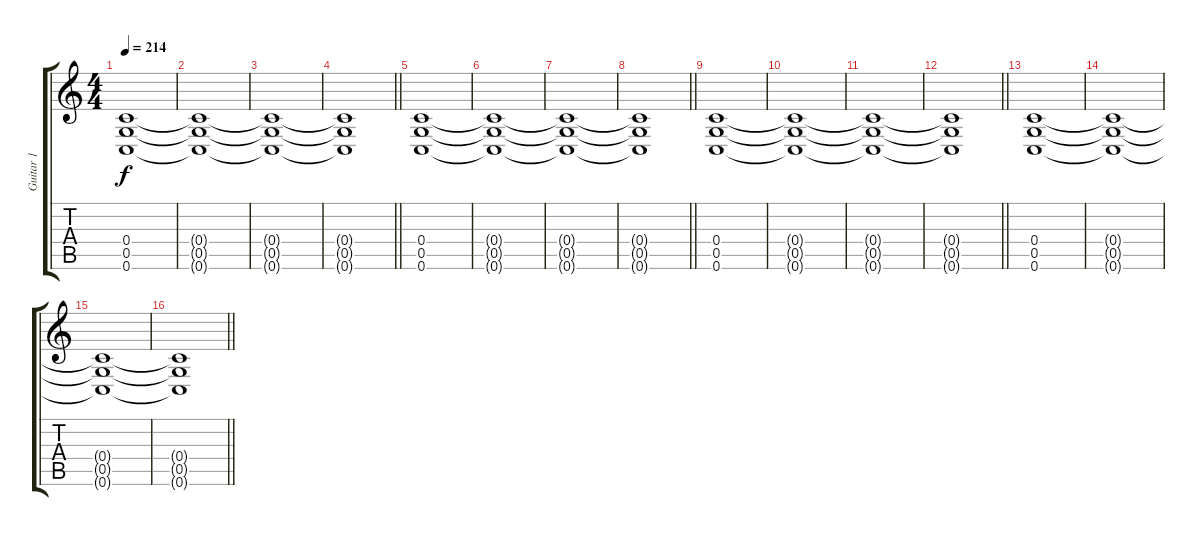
\track ("Guitar 1" "Guitar 1") {instrument distortionguitar}
\staff {score tabs}
\tuning (D4 A3 F3 C3 G2 C2) {hide}
\ts (4 4)
\section ("" "")
\tempo 214
\clef g2
\ks c
(0.4 0.5 0.6).1{dy f} |
(0.4{t} 0.5{t} 0.6{t}).1 |
(0.4{t} 0.5{t} 0.6{t}).1 |
\barLineRight lightlight
(0.4{t} 0.5{t} 0.6{t}).1 |
(0.4 0.5 0.6).1 |
(0.4{t} 0.5{t} 0.6{t}).1 |
(0.4{t} 0.5{t} 0.6{t}).1 |
\barLineRight lightlight
(0.4{t} 0.5{t} 0.6{t}).1 |
\section ("" "")
(0.4 0.5 0.6).1 |
(0.4{t} 0.5{t} 0.6{t}).1 |
(0.4{t} 0.5{t} 0.6{t}).1 |
\barLineRight lightlight
(0.4{t} 0.5{t} 0.6{t}).1 |
(0.4 0.5 0.6).1 |
(0.4{t} 0.5{t} 0.6{t}).1 |
(0.4{t} 0.5{t} 0.6{t}).1 |
\barLineRight lightlight
(0.4{t} 0.5{t} 0.6{t}).1
